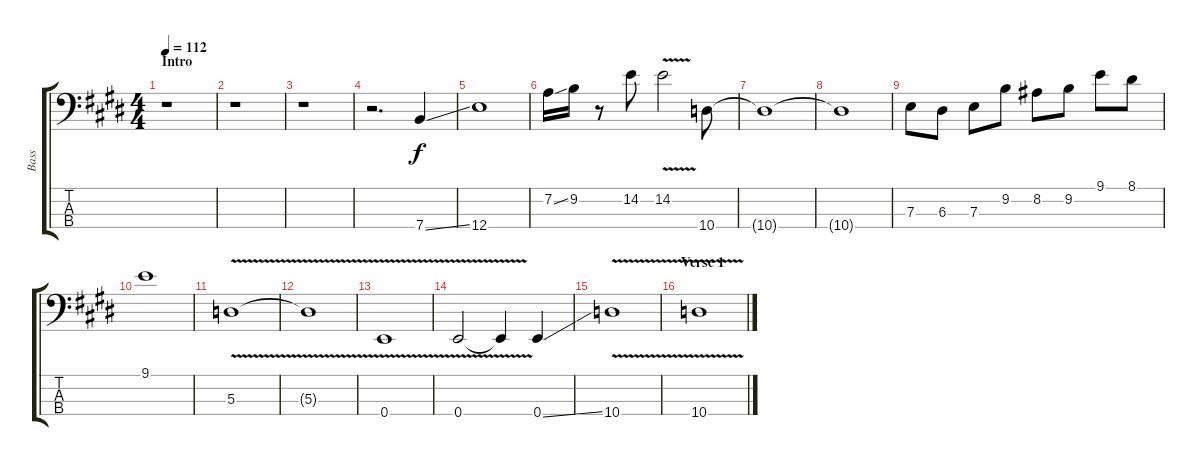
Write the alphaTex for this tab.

\track ("Bass" "Bass") {instrument fretlessbass}
\staff {score tabs}
\tuning (G2 D2 A1 E1) {hide}
\ts (4 4)
\section ("" "Intro")
\tempo 112
\clef f4
\ks e
r.1{dy f instrument fretlessbass} |
r.1 |
r.1 |
r.2{d} 7.4{ss}.4 |
12.4.1 |
7.2{ss}.16 9.2.16 r.8 14.2.8 14.2{v}.2 10.4.8 |
10.4{t}.1 |
10.4{t}.1 |
7.3.8 6.3.8 7.3.8 9.2.8 8.2.8 9.2.8 9.1.8 8.1.8 |
9.1.1 |
5.3{v}.1 |
5.3{t}.1 |
0.4{v}.1 |
0.4{v}.2 0.4{t}.4 0.4{ss}.4 |
10.4{v}.1 |
\section ("" "Verse 1")
10.4{v}.1
